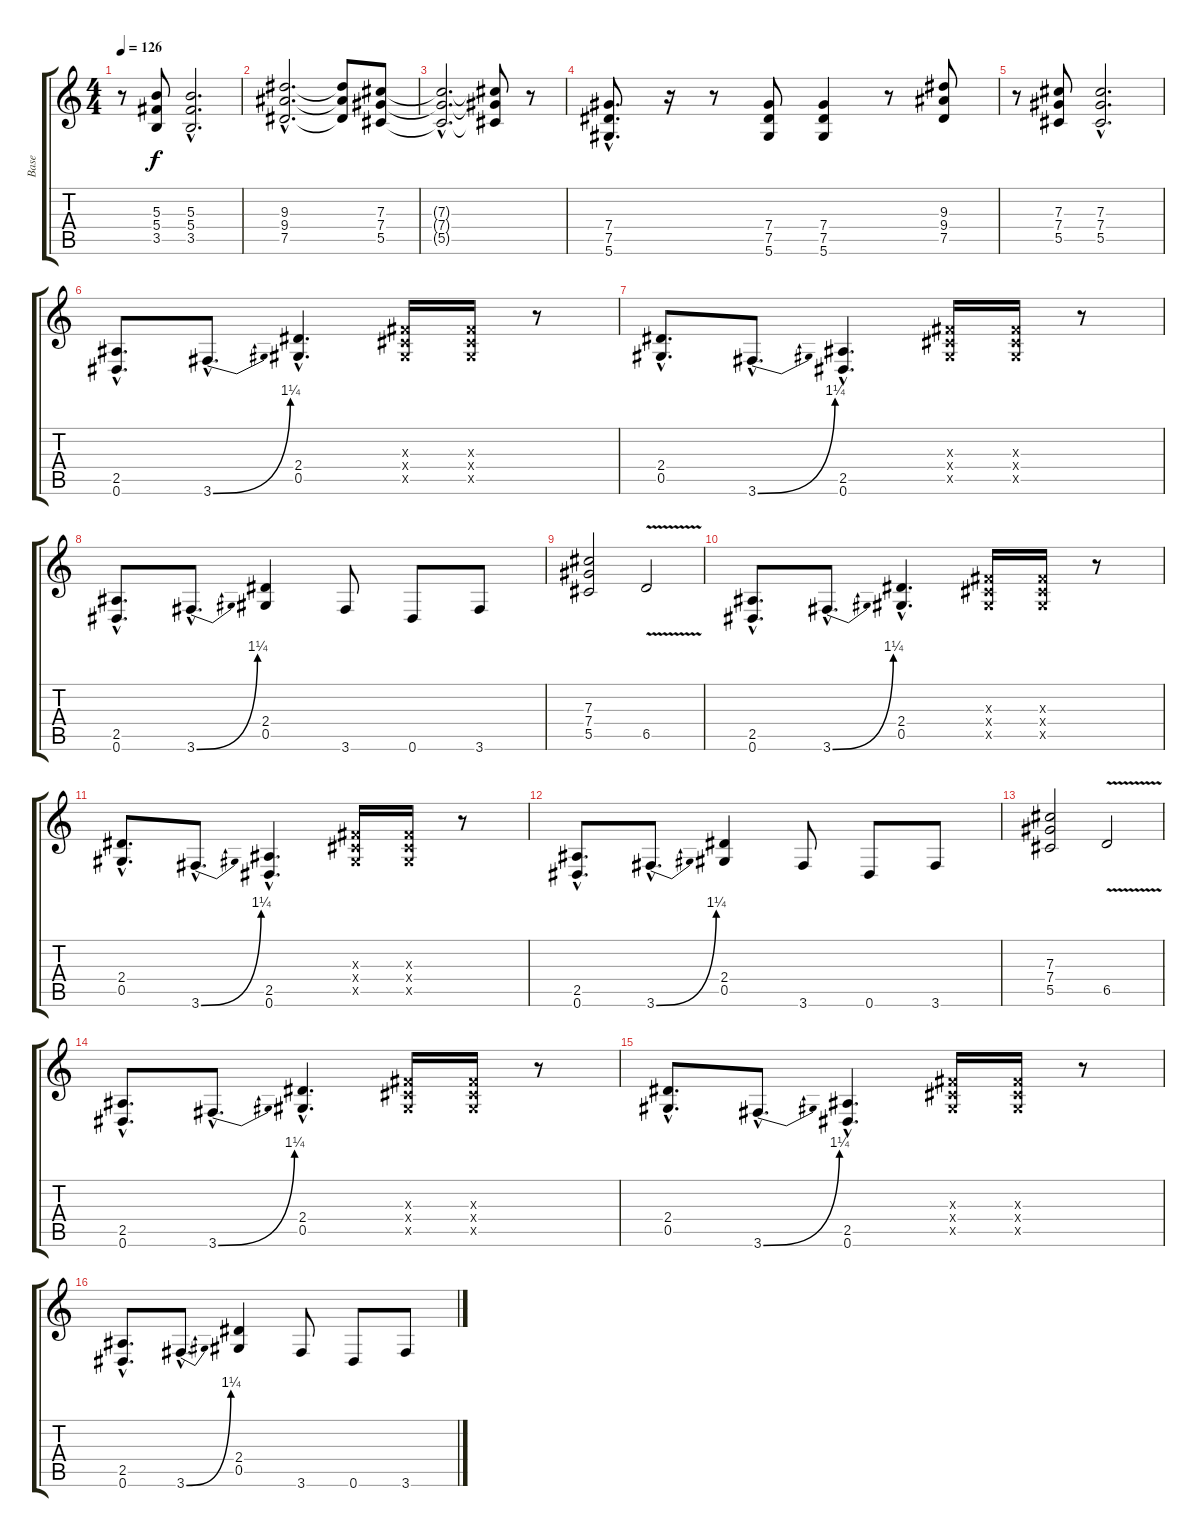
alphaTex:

\track ("Base" "Base") {instrument distortionguitar}
\staff {score tabs}
\tuning (Eb4 Bb3 Gb3 Db3 Ab2 Eb2) {hide}
\ts (4 4)
\tempo 126
\clef g2
\ks c
r.8{dy f} (5.3 5.4 3.5).8 (5.3{hac} 5.4{hac} 3.5{hac}).2{d} |
(9.3{hac} 9.4{hac} 7.5{hac}).2{d} (9.3{t} 9.4{t} 7.5{t}).8 (7.3 7.4 5.5).8 |
(7.3{hac t} 7.4{hac t} 5.5{hac t}).2{d} (7.3{t} 7.4{t} 5.5{t}).8 r.8 |
(7.4{hac} 7.5{hac} 5.6{hac}).8{d} r.16 r.8 (7.4 7.5 5.6).8 (7.4 7.5 5.6).4 r.8 (9.3 9.4 7.5).8 |
r.8 (7.3 7.4 5.5).8 (7.3{hac} 7.4{hac} 5.5{hac}).2{d} |
(2.5{hac} 0.6{hac}).8{d} 3.6{be (bend 0 0 60 5) hac}.8{d} (2.4{hac} 0.5{hac}).4{d} (0.3{x} 0.4{x} 0.5{x}).16 (0.3{x} 0.4{x} 0.5{x}).16 r.8 |
(2.4{hac} 0.5{hac}).8{d} 3.6{be (bend 0 0 60 5) hac}.8{d} (2.5{hac} 0.6{hac}).4{d} (0.3{x} 0.4{x} 0.5{x}).16 (0.3{x} 0.4{x} 0.5{x}).16 r.8 |
(2.5{hac} 0.6{hac}).8{d} 3.6{be (bend 0 0 60 5) hac}.8{d} (2.4 0.5).4 3.6.8 0.6.8 3.6.8 |
(7.3 7.4 5.5).2 6.5{v}.2 |
(2.5{hac} 0.6{hac}).8{d} 3.6{be (bend 0 0 60 5) hac}.8{d} (2.4{hac} 0.5{hac}).4{d} (0.3{x} 0.4{x} 0.5{x}).16 (0.3{x} 0.4{x} 0.5{x}).16 r.8 |
(2.4{hac} 0.5{hac}).8{d} 3.6{be (bend 0 0 60 5) hac}.8{d} (2.5{hac} 0.6{hac}).4{d} (0.3{x} 0.4{x} 0.5{x}).16 (0.3{x} 0.4{x} 0.5{x}).16 r.8 |
(2.5{hac} 0.6{hac}).8{d} 3.6{be (bend 0 0 60 5) hac}.8{d} (2.4 0.5).4 3.6.8 0.6.8 3.6.8 |
(7.3 7.4 5.5).2 6.5{v}.2 |
(2.5{hac} 0.6{hac}).8{d} 3.6{be (bend 0 0 60 5) hac}.8{d} (2.4{hac} 0.5{hac}).4{d} (0.3{x} 0.4{x} 0.5{x}).16 (0.3{x} 0.4{x} 0.5{x}).16 r.8 |
(2.4{hac} 0.5{hac}).8{d} 3.6{be (bend 0 0 60 5) hac}.8{d} (2.5{hac} 0.6{hac}).4{d} (0.3{x} 0.4{x} 0.5{x}).16 (0.3{x} 0.4{x} 0.5{x}).16 r.8 |
(2.5{hac} 0.6{hac}).8{d} 3.6{be (bend 0 0 60 5) hac}.8{d} (2.4 0.5).4 3.6.8 0.6.8 3.6.8
